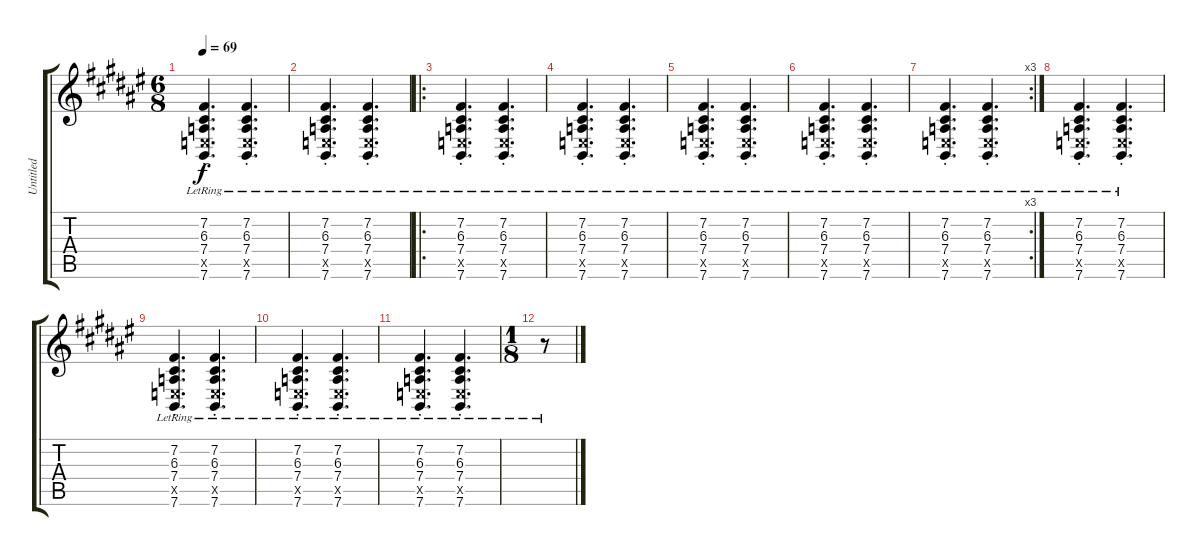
\track ("Untitled" "Untitled") {instrument electricpiano1}
\staff {score tabs}
\tuning (E4 B3 G3 D3 A2 E2) {hide}
\ts (6 8)
\tempo 69
\clef g2
\ks d#minor
(7.2{st lr} 6.3{st lr} 7.4{st lr} 7.5{st x} 7.6{st lr}).4{d dy f} (7.2{st lr} 6.3{st lr} 7.4{st lr} 7.5{st x} 7.6{st lr}).4{d} |
(7.2{st lr} 6.3{st lr} 7.4{st lr} 7.5{st x} 7.6{st lr}).4{d} (7.2{st lr} 6.3{st lr} 7.4{st lr} 7.5{st x} 7.6{st lr}).4{d} |
\ro
(7.2{st lr} 6.3{st lr} 7.4{st lr} 7.5{st x} 7.6{st lr}).4{d} (7.2{st lr} 6.3{st lr} 7.4{st lr} 7.5{st x} 7.6{st lr}).4{d} |
(7.2{st lr} 6.3{st lr} 7.4{st lr} 7.5{st x} 7.6{st lr}).4{d} (7.2{st lr} 6.3{st lr} 7.4{st lr} 7.5{st x} 7.6{st lr}).4{d} |
(7.2{st lr} 6.3{st lr} 7.4{st lr} 7.5{st x} 7.6{st lr}).4{d} (7.2{st lr} 6.3{st lr} 7.4{st lr} 7.5{st x} 7.6{st lr}).4{d} |
(7.2{st lr} 6.3{st lr} 7.4{st lr} 7.5{st x} 7.6{st lr}).4{d} (7.2{st lr} 6.3{st lr} 7.4{st lr} 7.5{st x} 7.6{st lr}).4{d} |
\rc 3
(7.2{st lr} 6.3{st lr} 7.4{st lr} 7.5{st x} 7.6{st lr}).4{d} (7.2{st lr} 6.3{st lr} 7.4{st lr} 7.5{st x} 7.6{st lr}).4{d} |
(7.2{st lr} 6.3{st lr} 7.4{st lr} 7.5{st x} 7.6{st lr}).4{d} (7.2{st lr} 6.3{st lr} 7.4{st lr} 7.5{st x} 7.6{st lr}).4{d} |
(7.2{st lr} 6.3{st lr} 7.4{st lr} 7.5{st x} 7.6{st lr}).4{d} (7.2{st lr} 6.3{st lr} 7.4{st lr} 7.5{st x} 7.6{st lr}).4{d} |
(7.2{st lr} 6.3{st lr} 7.4{st lr} 7.5{st x} 7.6{st lr}).4{d} (7.2{st lr} 6.3{st lr} 7.4{st lr} 7.5{st x} 7.6{st lr}).4{d} |
(7.2{st lr} 6.3{st lr} 7.4{st lr} 7.5{st x} 7.6{st lr}).4{d} (7.2{st lr} 6.3{st lr} 7.4{st lr} 7.5{st x} 7.6{st lr}).4{d} |
\ts (1 8)
r.8
